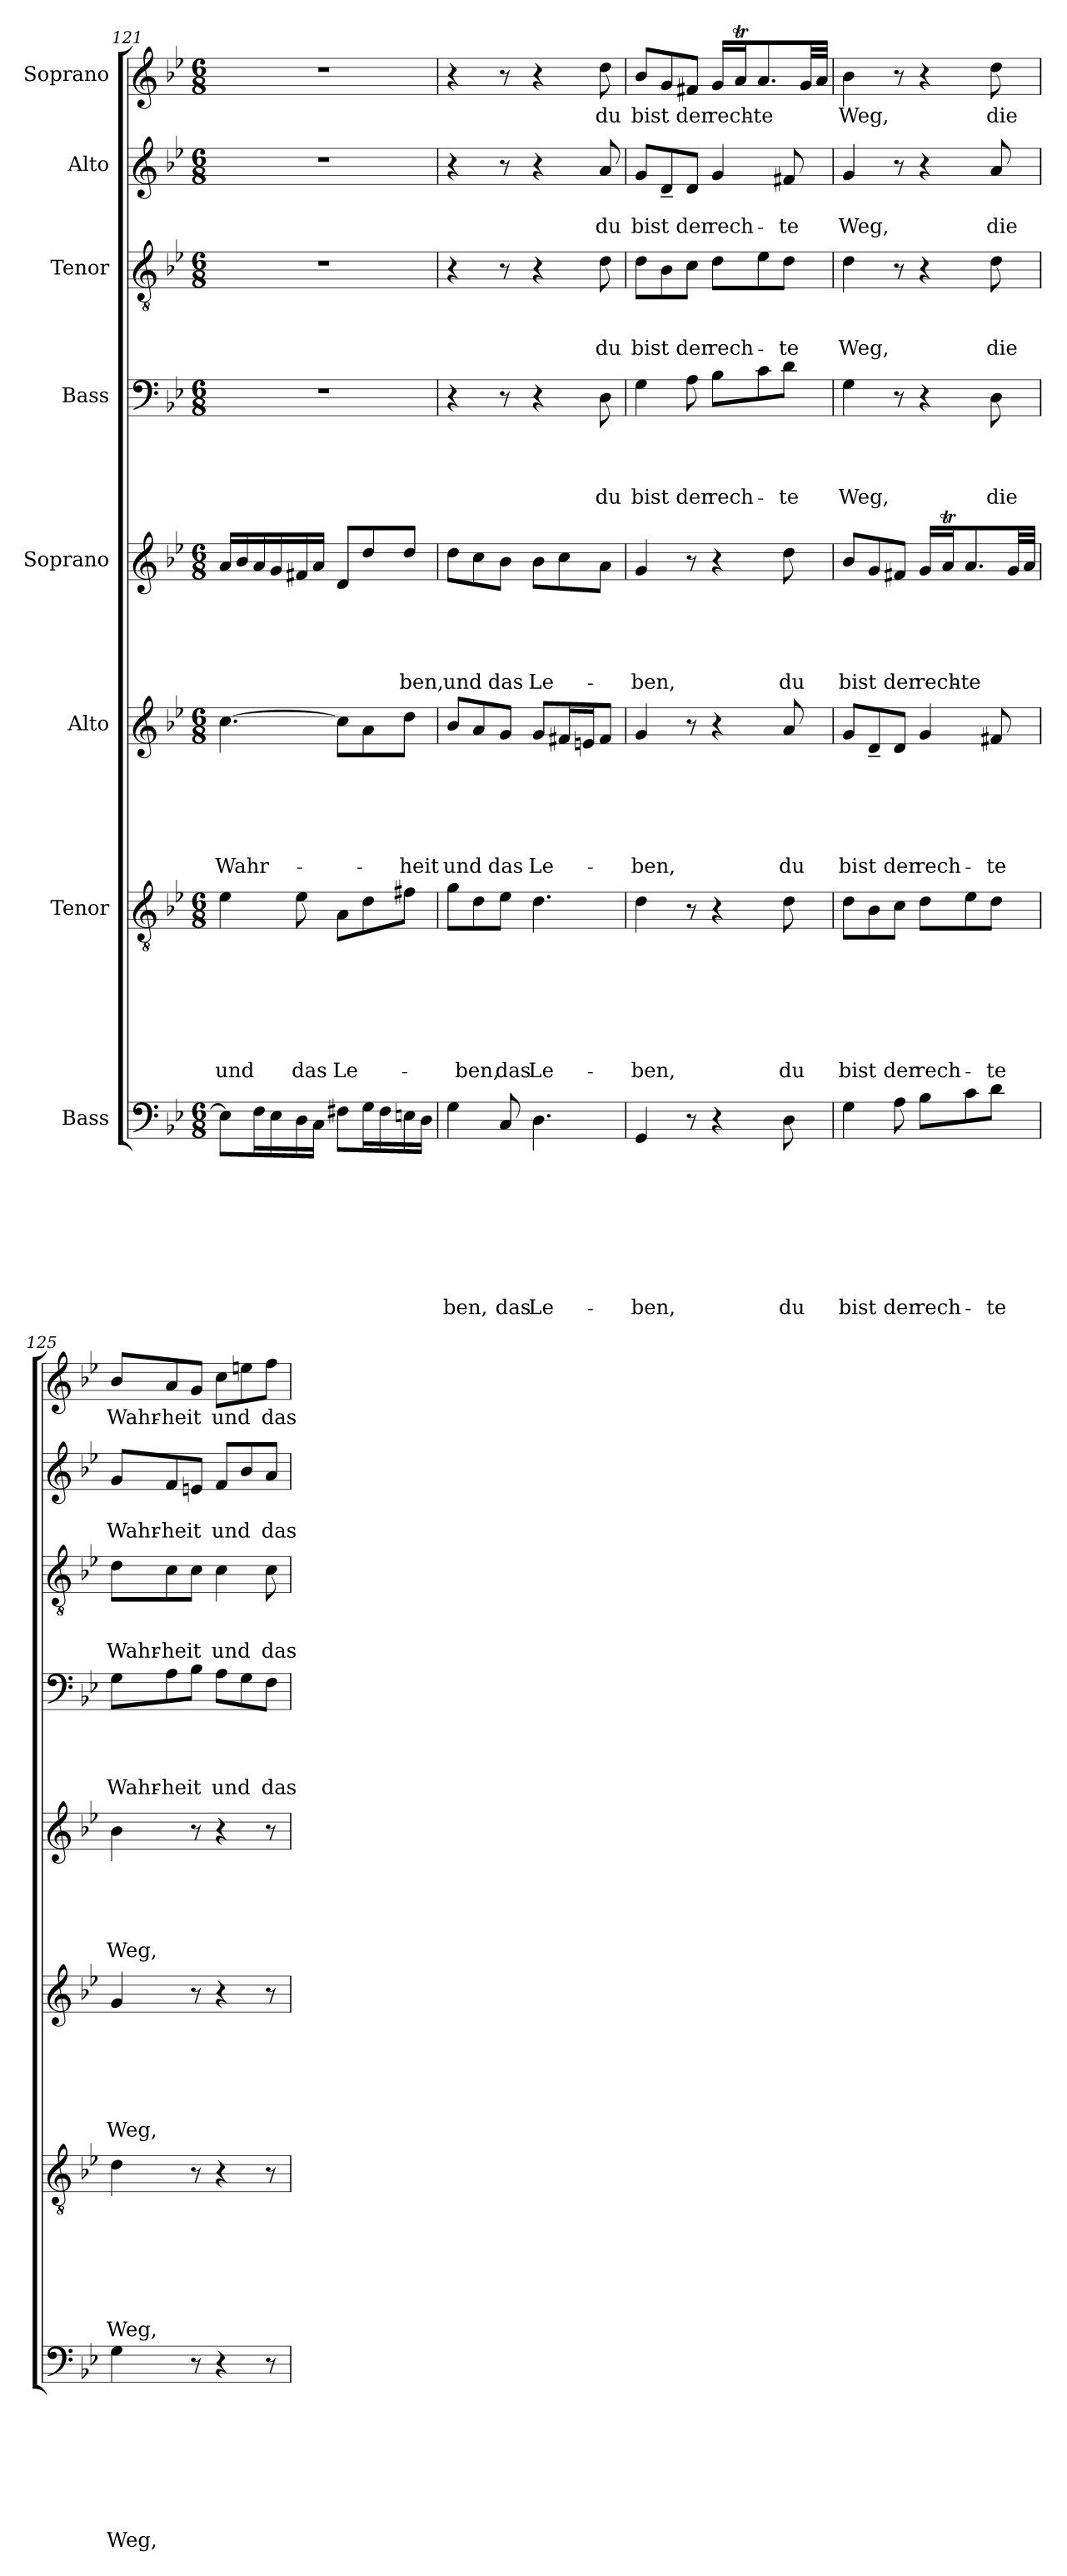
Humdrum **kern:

**kern	**text	**text	**text	**text	**text	**text	**text	**text	**kern	**text	**text	**text	**text	**text	**text	**text	**kern	**text	**text	**text	**text	**text	**text	**kern	**text	**text	**text	**text	**text	**kern	**text	**text	**text	**text	**kern	**text	**text	**text	**kern	**text	**text	**kern	**text
*part8	*part8	*part8	*part8	*part8	*part8	*part8	*part8	*part8	*part7	*part7	*part7	*part7	*part7	*part7	*part7	*part7	*part6	*part6	*part6	*part6	*part6	*part6	*part6	*part5	*part5	*part5	*part5	*part5	*part5	*part4	*part4	*part4	*part4	*part4	*part3	*part3	*part3	*part3	*part2	*part2	*part2	*part1	*part1
*staff8	*staff8	*staff8	*staff8	*staff8	*staff8	*staff8	*staff8	*staff8	*staff7	*staff7	*staff7	*staff7	*staff7	*staff7	*staff7	*staff7	*staff6	*staff6	*staff6	*staff6	*staff6	*staff6	*staff6	*staff5	*staff5	*staff5	*staff5	*staff5	*staff5	*staff4	*staff4	*staff4	*staff4	*staff4	*staff3	*staff3	*staff3	*staff3	*staff2	*staff2	*staff2	*staff1	*staff1
*I"Bass	*	*	*	*	*	*	*	*	*I"Tenor	*	*	*	*	*	*	*	*I"Alto	*	*	*	*	*	*	*I"Soprano	*	*	*	*	*	*I"Bass	*	*	*	*	*I"Tenor	*	*	*	*I"Alto	*	*	*I"Soprano	*
*clefF4	*	*	*	*	*	*	*	*	*clefGv2	*	*	*	*	*	*	*	*clefG2	*	*	*	*	*	*	*clefG2	*	*	*	*	*	*clefF4	*	*	*	*	*clefGv2	*	*	*	*clefG2	*	*	*clefG2	*
*k[b-e-]	*	*	*	*	*	*	*	*	*k[b-e-]	*	*	*	*	*	*	*	*k[b-e-]	*	*	*	*	*	*	*k[b-e-]	*	*	*	*	*	*k[b-e-]	*	*	*	*	*k[b-e-]	*	*	*	*k[b-e-]	*	*	*k[b-e-]	*
*B-:	*	*	*	*	*	*	*	*	*B-:	*	*	*	*	*	*	*	*B-:	*	*	*	*	*	*	*B-:	*	*	*	*	*	*B-:	*	*	*	*	*B-:	*	*	*	*B-:	*	*	*B-:	*
*M6/8	*	*	*	*	*	*	*	*	*M6/8	*	*	*	*	*	*	*	*M6/8	*	*	*	*	*	*	*M6/8	*	*	*	*	*	*M6/8	*	*	*	*	*M6/8	*	*	*	*M6/8	*	*	*M6/8	*
=121	=121	=121	=121	=121	=121	=121	=121	=121	=121	=121	=121	=121	=121	=121	=121	=121	=121	=121	=121	=121	=121	=121	=121	=121	=121	=121	=121	=121	=121	=121	=121	=121	=121	=121	=121	=121	=121	=121	=121	=121	=121	=121	=121
!	!	!	!	!	!	!	!	!	!	!	!	!	!	!	!	!LO:LY:b	!	!	!	!	!	!	!LO:LY:b	!	!	!	!	!	!	!LO:N:vis=1	!	!	!	!	!LO:N:vis=1	!	!	!	!LO:N:vis=1	!	!	!LO:N:vis=1	!
8E-\L]	.	.	.	.	.	.	.	.	4e-\	.	.	.	.	.	.	und	[>4.cc\	.	.	.	.	.	Wahr-	16a/LL	.	.	.	.	.	2.r	.	.	.	.	2.r	.	.	.	2.r	.	.	2.r	.
.	.	.	.	.	.	.	.	.	.	.	.	.	.	.	.	.	.	.	.	.	.	.	.	16b-/	.	.	.	.	.	.	.	.	.	.	.	.	.	.	.	.	.	.	.
16F\L	.	.	.	.	.	.	.	.	.	.	.	.	.	.	.	.	.	.	.	.	.	.	.	16a/	.	.	.	.	.	.	.	.	.	.	.	.	.	.	.	.	.	.	.
16E-\	.	.	.	.	.	.	.	.	.	.	.	.	.	.	.	.	.	.	.	.	.	.	.	16g/	.	.	.	.	.	.	.	.	.	.	.	.	.	.	.	.	.	.	.
!	!	!	!	!	!	!	!	!	!	!	!	!	!	!	!	!LO:LY:b	!	!	!	!	!	!	!	!	!	!	!	!	!	!	!	!	!	!	!	!	!	!	!	!	!	!	!
16D\	.	.	.	.	.	.	.	.	8e-\	.	.	.	.	.	.	das	.	.	.	.	.	.	.	16f#X/	.	.	.	.	.	.	.	.	.	.	.	.	.	.	.	.	.	.	.
16C\JJ	.	.	.	.	.	.	.	.	.	.	.	.	.	.	.	.	.	.	.	.	.	.	.	16a/JJ	.	.	.	.	.	.	.	.	.	.	.	.	.	.	.	.	.	.	.
!	!	!	!	!	!	!	!	!	!	!	!	!	!	!	!	!LO:LY:b	!	!	!	!	!	!	!	!	!	!	!	!	!	!	!	!	!	!	!	!	!	!	!	!	!	!	!
8F#X\L	.	.	.	.	.	.	.	.	8A\L	.	.	.	.	.	.	Le-	8cc\L]	.	.	.	.	.	.	8d/L	.	.	.	.	.	.	.	.	.	.	.	.	.	.	.	.	.	.	.
16G\L	.	.	.	.	.	.	.	.	8d\	.	.	.	.	.	.	.	8a\	.	.	.	.	.	.	8dd/	.	.	.	.	.	.	.	.	.	.	.	.	.	.	.	.	.	.	.
16F#\	.	.	.	.	.	.	.	.	.	.	.	.	.	.	.	.	.	.	.	.	.	.	.	.	.	.	.	.	.	.	.	.	.	.	.	.	.	.	.	.	.	.	.
!	!	!	!	!	!	!	!	!	!	!	!	!	!	!	!	!	!	!	!	!	!	!	!LO:LY:b	!	!	!	!	!	!LO:LY:b	!	!	!	!	!	!	!	!	!	!	!	!	!	!
16En\	.	.	.	.	.	.	.	.	8f#X\J	.	.	.	.	.	.	.	8dd\J	.	.	.	.	.	-heit	8dd/J	.	.	.	.	-ben,	.	.	.	.	.	.	.	.	.	.	.	.	.	.
16D\JJ	.	.	.	.	.	.	.	.	.	.	.	.	.	.	.	.	.	.	.	.	.	.	.	.	.	.	.	.	.	.	.	.	.	.	.	.	.	.	.	.	.	.	.
!!LO:PB:g=z
=122	=122	=122	=122	=122	=122	=122	=122	=122	=122	=122	=122	=122	=122	=122	=122	=122	=122	=122	=122	=122	=122	=122	=122	=122	=122	=122	=122	=122	=122	=122	=122	=122	=122	=122	=122	=122	=122	=122	=122	=122	=122	=122	=122
!	!	!	!	!	!	!	!	!LO:LY:b	!	!	!	!	!	!	!	!	!	!	!	!	!	!	!LO:LY:b	!	!	!	!	!	!LO:LY:b	!	!	!	!	!	!	!	!	!	!	!	!	!	!
4G\	.	.	.	.	.	.	.	-ben,	8g\L	.	.	.	.	.	.	.	8b-/L	.	.	.	.	.	und	8dd\L	.	.	.	.	und	4r	.	.	.	.	4r	.	.	.	4r	.	.	4r	.
!	!	!	!	!	!	!	!	!	!	!	!	!	!	!	!	!LO:LY:b	!	!	!	!	!	!	!	!	!	!	!	!	!	!	!	!	!	!	!	!	!	!	!	!	!	!	!
.	.	.	.	.	.	.	.	.	8d\	.	.	.	.	.	.	-ben,	8a/	.	.	.	.	.	.	8cc\	.	.	.	.	.	.	.	.	.	.	.	.	.	.	.	.	.	.	.
!	!	!	!	!	!	!	!	!LO:LY:b	!	!	!	!	!	!	!	!LO:LY:b	!	!	!	!	!	!	!LO:LY:b	!	!	!	!	!	!LO:LY:b	!	!	!	!	!	!	!	!	!	!	!	!	!	!
8C/	.	.	.	.	.	.	.	das	8e-\J	.	.	.	.	.	.	das	8g/J	.	.	.	.	.	das	8b-\J	.	.	.	.	das	8r	.	.	.	.	8r	.	.	.	8r	.	.	8r	.
!	!	!	!	!	!	!	!	!LO:LY:b	!	!	!	!	!	!	!	!LO:LY:b	!	!	!	!	!	!	!LO:LY:b	!	!	!	!	!	!LO:LY:b	!	!	!	!	!	!	!	!	!	!	!	!	!	!
4.D\	.	.	.	.	.	.	.	Le-	4.d\	.	.	.	.	.	.	Le-	8g/L	.	.	.	.	.	Le-	8b-\L	.	.	.	.	Le-	4r	.	.	.	.	4r	.	.	.	4r	.	.	4r	.
.	.	.	.	.	.	.	.	.	.	.	.	.	.	.	.	.	16f#X/L	.	.	.	.	.	.	8cc\	.	.	.	.	.	.	.	.	.	.	.	.	.	.	.	.	.	.	.
.	.	.	.	.	.	.	.	.	.	.	.	.	.	.	.	.	16en/J	.	.	.	.	.	.	.	.	.	.	.	.	.	.	.	.	.	.	.	.	.	.	.	.	.	.
!	!	!	!	!	!	!	!	!	!	!	!	!	!	!	!	!	!	!	!	!	!	!	!	!	!	!	!	!	!	!	!	!	!	!LO:LY:b	!	!	!	!LO:LY:b	!	!	!LO:LY:b	!	!LO:LY:b
.	.	.	.	.	.	.	.	.	.	.	.	.	.	.	.	.	8f#/J	.	.	.	.	.	.	8a\J	.	.	.	.	.	8D\	.	.	.	du	8d\	.	.	du	8a/	.	du	8dd\	du
=123	=123	=123	=123	=123	=123	=123	=123	=123	=123	=123	=123	=123	=123	=123	=123	=123	=123	=123	=123	=123	=123	=123	=123	=123	=123	=123	=123	=123	=123	=123	=123	=123	=123	=123	=123	=123	=123	=123	=123	=123	=123	=123	=123
!	!	!	!	!	!	!	!	!LO:LY:b	!	!	!	!	!	!	!	!LO:LY:b	!	!	!	!	!	!	!LO:LY:b	!	!	!	!	!	!LO:LY:b	!	!	!	!	!LO:LY:b	!	!	!	!LO:LY:b	!	!	!LO:LY:b	!	!LO:LY:b
4GG/	.	.	.	.	.	.	.	-ben,	4d\	.	.	.	.	.	.	-ben,	4g/	.	.	.	.	.	-ben,	4g/	.	.	.	.	-ben,	4G\	.	.	.	bist	8d\L	.	.	bist	8g/L	.	bist	8b-/L	bist
.	.	.	.	.	.	.	.	.	.	.	.	.	.	.	.	.	.	.	.	.	.	.	.	.	.	.	.	.	.	.	.	.	.	.	8B-\	.	.	.	8d~</	.	.	8g/	.
!	!	!	!	!	!	!	!	!	!	!	!	!	!	!	!	!	!	!	!	!	!	!	!	!	!	!	!	!	!	!	!	!	!	!LO:LY:b	!	!	!	!LO:LY:b	!	!	!LO:LY:b	!	!LO:LY:b
8r	.	.	.	.	.	.	.	.	8r	.	.	.	.	.	.	.	8r	.	.	.	.	.	.	8r	.	.	.	.	.	8A\	.	.	.	der	8c\J	.	.	der	8d/J	.	der	8f#X/J	der
!	!	!	!	!	!	!	!	!	!	!	!	!	!	!	!	!	!	!	!	!	!	!	!	!	!	!	!	!	!	!	!	!	!	!LO:LY:b	!	!	!	!LO:LY:b	!	!	!LO:LY:b	!	!LO:LY:b
4r	.	.	.	.	.	.	.	.	4r	.	.	.	.	.	.	.	4r	.	.	.	.	.	.	4r	.	.	.	.	.	8B-\L	.	.	.	rech-	8d\L	.	.	rech-	4g/	.	rech-	16g/LL	rech-
.	.	.	.	.	.	.	.	.	.	.	.	.	.	.	.	.	.	.	.	.	.	.	.	.	.	.	.	.	.	.	.	.	.	.	.	.	.	.	.	.	.	16at/J	.
!	!	!	!	!	!	!	!	!	!	!	!	!	!	!	!	!	!	!	!	!	!	!	!	!	!	!	!	!	!	!	!	!	!	!	!	!	!	!	!	!	!	!	!LO:LY:b
.	.	.	.	.	.	.	.	.	.	.	.	.	.	.	.	.	.	.	.	.	.	.	.	.	.	.	.	.	.	8c\	.	.	.	.	8e-\	.	.	.	.	.	.	8.a/	-te
!	!	!	!	!	!	!	!	!LO:LY:b	!	!	!	!	!	!	!	!LO:LY:b	!	!	!	!	!	!	!LO:LY:b	!	!	!	!	!	!LO:LY:b	!	!	!	!	!LO:LY:b	!	!	!	!LO:LY:b	!	!	!LO:LY:b	!	!
8D\	.	.	.	.	.	.	.	du	8d\	.	.	.	.	.	.	du	8a/	.	.	.	.	.	du	8dd\	.	.	.	.	du	8d\J	.	.	.	-te	8d\J	.	.	-te	8f#X/	.	-te	.	.
.	.	.	.	.	.	.	.	.	.	.	.	.	.	.	.	.	.	.	.	.	.	.	.	.	.	.	.	.	.	.	.	.	.	.	.	.	.	.	.	.	.	32g/LL	.
.	.	.	.	.	.	.	.	.	.	.	.	.	.	.	.	.	.	.	.	.	.	.	.	.	.	.	.	.	.	.	.	.	.	.	.	.	.	.	.	.	.	32a/JJJ	.
=124	=124	=124	=124	=124	=124	=124	=124	=124	=124	=124	=124	=124	=124	=124	=124	=124	=124	=124	=124	=124	=124	=124	=124	=124	=124	=124	=124	=124	=124	=124	=124	=124	=124	=124	=124	=124	=124	=124	=124	=124	=124	=124	=124
!	!	!	!	!	!	!	!	!LO:LY:b	!	!	!	!	!	!	!	!LO:LY:b	!	!	!	!	!	!	!LO:LY:b	!	!	!	!	!	!LO:LY:b	!	!	!	!	!LO:LY:b	!	!	!	!LO:LY:b	!	!	!LO:LY:b	!	!LO:LY:b
4G\	.	.	.	.	.	.	.	bist	8d\L	.	.	.	.	.	.	bist	8g/L	.	.	.	.	.	bist	8b-/L	.	.	.	.	bist	4G\	.	.	.	Weg,	4d\	.	.	Weg,	4g/	.	Weg,	4b-\	Weg,
.	.	.	.	.	.	.	.	.	8B-\	.	.	.	.	.	.	.	8d~</	.	.	.	.	.	.	8g/	.	.	.	.	.	.	.	.	.	.	.	.	.	.	.	.	.	.	.
!	!	!	!	!	!	!	!	!LO:LY:b	!	!	!	!	!	!	!	!LO:LY:b	!	!	!	!	!	!	!LO:LY:b	!	!	!	!	!	!LO:LY:b	!	!	!	!	!	!	!	!	!	!	!	!	!	!
8A\	.	.	.	.	.	.	.	der	8c\J	.	.	.	.	.	.	der	8d/J	.	.	.	.	.	der	8f#X/J	.	.	.	.	der	8r	.	.	.	.	8r	.	.	.	8r	.	.	8r	.
!	!	!	!	!	!	!	!	!LO:LY:b	!	!	!	!	!	!	!	!LO:LY:b	!	!	!	!	!	!	!LO:LY:b	!	!	!	!	!	!LO:LY:b	!	!	!	!	!	!	!	!	!	!	!	!	!	!
8B-\L	.	.	.	.	.	.	.	rech-	8d\L	.	.	.	.	.	.	rech-	4g/	.	.	.	.	.	rech-	16g/LL	.	.	.	.	rech-	4r	.	.	.	.	4r	.	.	.	4r	.	.	4r	.
.	.	.	.	.	.	.	.	.	.	.	.	.	.	.	.	.	.	.	.	.	.	.	.	16at/J	.	.	.	.	.	.	.	.	.	.	.	.	.	.	.	.	.	.	.
!	!	!	!	!	!	!	!	!	!	!	!	!	!	!	!	!	!	!	!	!	!	!	!	!	!	!	!	!	!LO:LY:b	!	!	!	!	!	!	!	!	!	!	!	!	!	!
8c\	.	.	.	.	.	.	.	.	8e-\	.	.	.	.	.	.	.	.	.	.	.	.	.	.	8.a/	.	.	.	.	-te	.	.	.	.	.	.	.	.	.	.	.	.	.	.
!	!	!	!	!	!	!	!	!LO:LY:b	!	!	!	!	!	!	!	!LO:LY:b	!	!	!	!	!	!	!LO:LY:b	!	!	!	!	!	!	!	!	!	!	!LO:LY:b	!	!	!	!LO:LY:b	!	!	!LO:LY:b	!	!LO:LY:b
8d\J	.	.	.	.	.	.	.	-te	8d\J	.	.	.	.	.	.	-te	8f#X/	.	.	.	.	.	-te	.	.	.	.	.	.	8D\	.	.	.	die	8d\	.	.	die	8a/	.	die	8dd\	die
.	.	.	.	.	.	.	.	.	.	.	.	.	.	.	.	.	.	.	.	.	.	.	.	32g/LL	.	.	.	.	.	.	.	.	.	.	.	.	.	.	.	.	.	.	.
.	.	.	.	.	.	.	.	.	.	.	.	.	.	.	.	.	.	.	.	.	.	.	.	32a/JJJ	.	.	.	.	.	.	.	.	.	.	.	.	.	.	.	.	.	.	.
=125	=125	=125	=125	=125	=125	=125	=125	=125	=125	=125	=125	=125	=125	=125	=125	=125	=125	=125	=125	=125	=125	=125	=125	=125	=125	=125	=125	=125	=125	=125	=125	=125	=125	=125	=125	=125	=125	=125	=125	=125	=125	=125	=125
!	!	!	!	!	!	!	!	!LO:LY:b	!	!	!	!	!	!	!	!LO:LY:b	!	!	!	!	!	!	!LO:LY:b	!	!	!	!	!	!LO:LY:b	!	!	!	!	!LO:LY:b	!	!	!	!LO:LY:b	!	!	!LO:LY:b	!	!LO:LY:b
4G\	.	.	.	.	.	.	.	Weg,	4d\	.	.	.	.	.	.	Weg,	4g/	.	.	.	.	.	Weg,	4b-\	.	.	.	.	Weg,	8G\L	.	.	.	Wahr-	8d\L	.	.	Wahr-	8g/L	.	Wahr-	8b-/L	Wahr-
!	!	!	!	!	!	!	!	!	!	!	!	!	!	!	!	!	!	!	!	!	!	!	!	!	!	!	!	!	!	!	!	!	!	!LO:LY:b	!	!	!	!LO:LY:b	!	!	!LO:LY:b	!	!LO:LY:b
.	.	.	.	.	.	.	.	.	.	.	.	.	.	.	.	.	.	.	.	.	.	.	.	.	.	.	.	.	.	8A\	.	.	.	-heit	8c\	.	.	-heit	8f/	.	-heit	8a/	-heit
8r	.	.	.	.	.	.	.	.	8r	.	.	.	.	.	.	.	8r	.	.	.	.	.	.	8r	.	.	.	.	.	8B-\J	.	.	.	.	8c\J	.	.	.	8en/J	.	.	8g/J	.
!	!	!	!	!	!	!	!	!	!	!	!	!	!	!	!	!	!	!	!	!	!	!	!	!	!	!	!	!	!	!	!	!	!	!LO:LY:b	!	!	!	!LO:LY:b	!	!	!LO:LY:b	!	!LO:LY:b
4r	.	.	.	.	.	.	.	.	4r	.	.	.	.	.	.	.	4r	.	.	.	.	.	.	4r	.	.	.	.	.	8A\L	.	.	.	und	4c\	.	.	und	8f/L	.	und	8cc\L	und
.	.	.	.	.	.	.	.	.	.	.	.	.	.	.	.	.	.	.	.	.	.	.	.	.	.	.	.	.	.	8G\	.	.	.	.	.	.	.	.	8b-/	.	.	8een\	.
!	!	!	!	!	!	!	!	!	!	!	!	!	!	!	!	!	!	!	!	!	!	!	!	!	!	!	!	!	!	!	!	!	!	!LO:LY:b	!	!	!	!LO:LY:b	!	!	!LO:LY:b	!	!LO:LY:b
8r	.	.	.	.	.	.	.	.	8r	.	.	.	.	.	.	.	8r	.	.	.	.	.	.	8r	.	.	.	.	.	8F\J	.	.	.	das	8c\	.	.	das	8a/J	.	das	8ff\J	das
=	=	=	=	=	=	=	=	=	=	=	=	=	=	=	=	=	=	=	=	=	=	=	=	=	=	=	=	=	=	=	=	=	=	=	=	=	=	=	=	=	=	=	=
*-	*-	*-	*-	*-	*-	*-	*-	*-	*-	*-	*-	*-	*-	*-	*-	*-	*-	*-	*-	*-	*-	*-	*-	*-	*-	*-	*-	*-	*-	*-	*-	*-	*-	*-	*-	*-	*-	*-	*-	*-	*-	*-	*-
